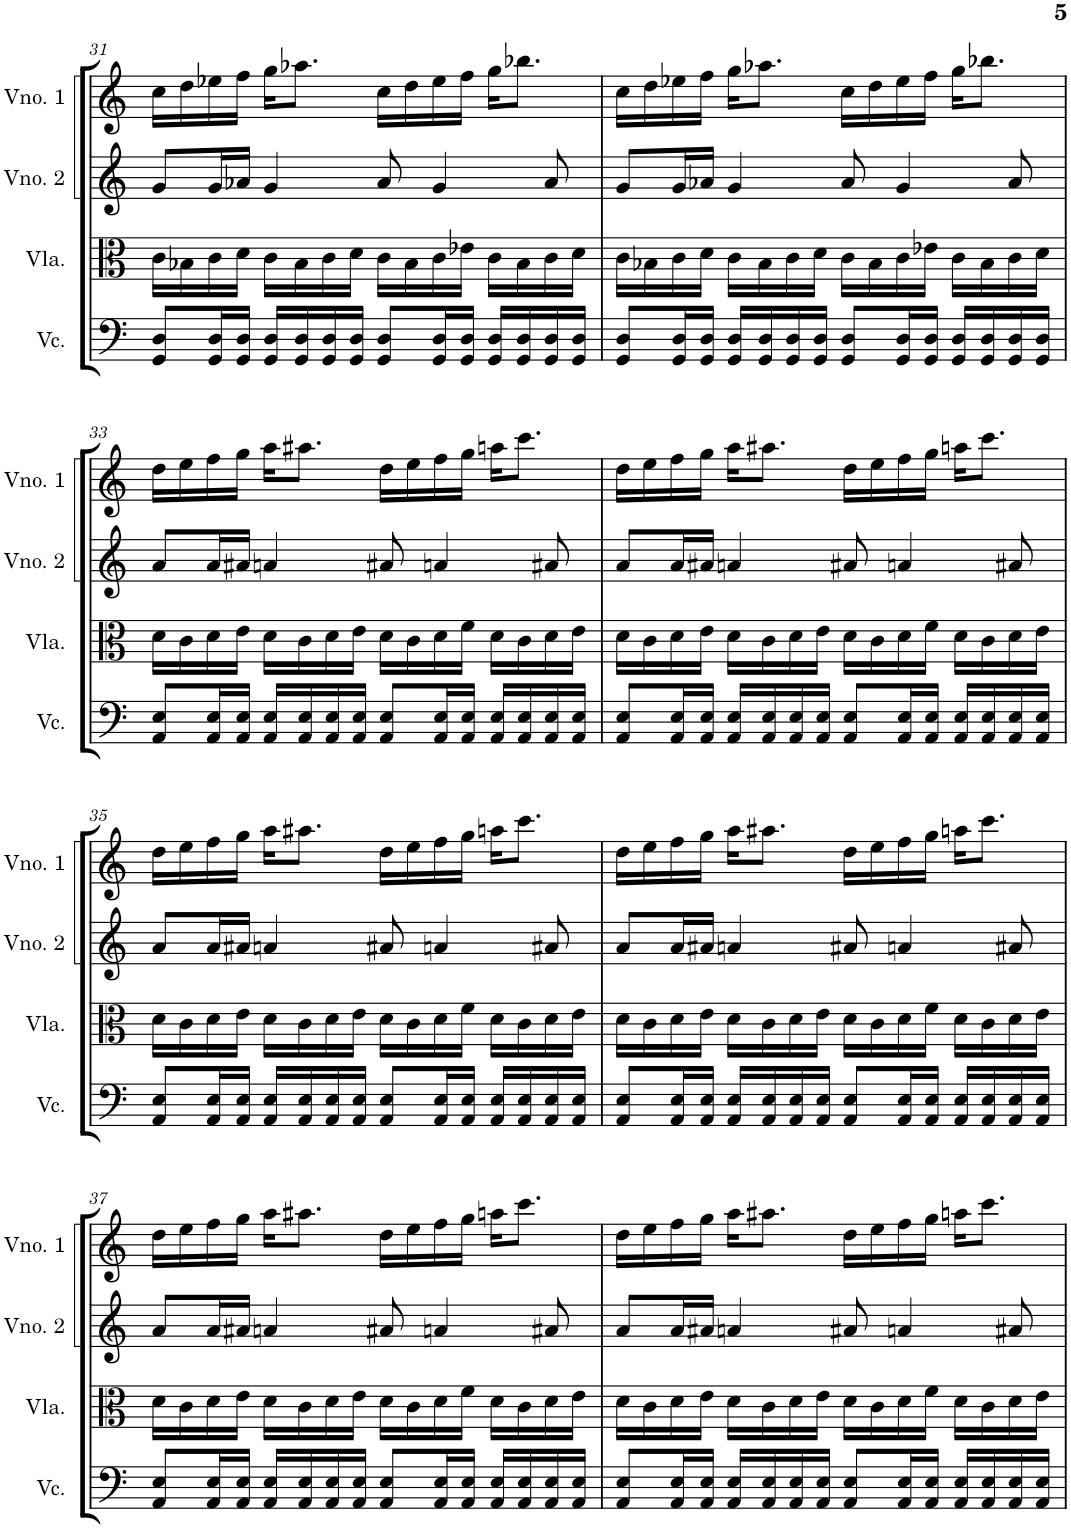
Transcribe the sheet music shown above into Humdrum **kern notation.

**kern	**kern	**kern	**kern
*part4	*part3	*part2	*part1
*staff4	*staff3	*staff2	*staff1
*I"Violoncelo	*I"Viola	*I"Violino 2	*I"Violino 1
*I'Vc.	*I'Vla.	*I'Vno. 2	*I'Vno. 1
!!LO:PB:g=z
*clefF4	*clefC3	*clefG2	*clefG2
*k[]	*k[]	*k[]	*k[]
*M4/4	*M4/4	*M4/4	*M4/4
=31	=31	=31	=31
8GG/ 8D/L	16c\LL	8g/L	16cc\LL
.	16B-X\	.	16dd\
16GG/ 16D/L	16c\	16g/L	16ee-X\
16GG/ 16D/JJ	16d\JJ	16a-X/JJ	16ff\JJ
16GG/ 16D/LL	16c\LL	4g/	16gg\KL
16GG/ 16D/	16B-\	.	8.aa-X\J
16GG/ 16D/	16c\	.	.
16GG/ 16D/JJ	16d\JJ	.	.
8GG/ 8D/L	16c\LL	8a-/	16cc\LL
.	16B-\	.	16dd\
16GG/ 16D/L	16c\	4g/	16ee-\
16GG/ 16D/JJ	16e-X\JJ	.	16ff\JJ
16GG/ 16D/LL	16c\LL	.	16gg\KL
16GG/ 16D/	16B-\	.	8.bb-X\J
16GG/ 16D/	16c\	8a-/	.
16GG/ 16D/JJ	16d\JJ	.	.
=32	=32	=32	=32
8GG/ 8D/L	16c\LL	8g/L	16cc\LL
.	16B-X\	.	16dd\
16GG/ 16D/L	16c\	16g/L	16ee-X\
16GG/ 16D/JJ	16d\JJ	16a-X/JJ	16ff\JJ
16GG/ 16D/LL	16c\LL	4g/	16gg\KL
16GG/ 16D/	16B-\	.	8.aa-X\J
16GG/ 16D/	16c\	.	.
16GG/ 16D/JJ	16d\JJ	.	.
8GG/ 8D/L	16c\LL	8a-/	16cc\LL
.	16B-\	.	16dd\
16GG/ 16D/L	16c\	4g/	16ee-\
16GG/ 16D/JJ	16e-X\JJ	.	16ff\JJ
16GG/ 16D/LL	16c\LL	.	16gg\KL
16GG/ 16D/	16B-\	.	8.bb-X\J
16GG/ 16D/	16c\	8a-/	.
16GG/ 16D/JJ	16d\JJ	.	.
!!LO:LB:g=z
=33	=33	=33	=33
8AA/ 8E/L	16d\LL	8a/L	16dd\LL
.	16c\	.	16ee\
16AA/ 16E/L	16d\	16a/L	16ff\
16AA/ 16E/JJ	16e\JJ	16a#X/JJ	16gg\JJ
16AA/ 16E/LL	16d\LL	4an/	16aa\KL
16AA/ 16E/	16c\	.	8.aa#X\J
16AA/ 16E/	16d\	.	.
16AA/ 16E/JJ	16e\JJ	.	.
8AA/ 8E/L	16d\LL	8a#X/	16dd\LL
.	16c\	.	16ee\
16AA/ 16E/L	16d\	4an/	16ff\
16AA/ 16E/JJ	16f\JJ	.	16gg\JJ
16AA/ 16E/LL	16d\LL	.	16aan\KL
16AA/ 16E/	16c\	.	8.ccc\J
16AA/ 16E/	16d\	8a#X/	.
16AA/ 16E/JJ	16e\JJ	.	.
=34	=34	=34	=34
8AA/ 8E/L	16d\LL	8a/L	16dd\LL
.	16c\	.	16ee\
16AA/ 16E/L	16d\	16a/L	16ff\
16AA/ 16E/JJ	16e\JJ	16a#X/JJ	16gg\JJ
16AA/ 16E/LL	16d\LL	4an/	16aa\KL
16AA/ 16E/	16c\	.	8.aa#X\J
16AA/ 16E/	16d\	.	.
16AA/ 16E/JJ	16e\JJ	.	.
8AA/ 8E/L	16d\LL	8a#X/	16dd\LL
.	16c\	.	16ee\
16AA/ 16E/L	16d\	4an/	16ff\
16AA/ 16E/JJ	16f\JJ	.	16gg\JJ
16AA/ 16E/LL	16d\LL	.	16aan\KL
16AA/ 16E/	16c\	.	8.ccc\J
16AA/ 16E/	16d\	8a#X/	.
16AA/ 16E/JJ	16e\JJ	.	.
!!LO:LB:g=z
=35	=35	=35	=35
8AA/ 8E/L	16d\LL	8a/L	16dd\LL
.	16c\	.	16ee\
16AA/ 16E/L	16d\	16a/L	16ff\
16AA/ 16E/JJ	16e\JJ	16a#X/JJ	16gg\JJ
16AA/ 16E/LL	16d\LL	4an/	16aa\KL
16AA/ 16E/	16c\	.	8.aa#X\J
16AA/ 16E/	16d\	.	.
16AA/ 16E/JJ	16e\JJ	.	.
8AA/ 8E/L	16d\LL	8a#X/	16dd\LL
.	16c\	.	16ee\
16AA/ 16E/L	16d\	4an/	16ff\
16AA/ 16E/JJ	16f\JJ	.	16gg\JJ
16AA/ 16E/LL	16d\LL	.	16aan\KL
16AA/ 16E/	16c\	.	8.ccc\J
16AA/ 16E/	16d\	8a#X/	.
16AA/ 16E/JJ	16e\JJ	.	.
=36	=36	=36	=36
8AA/ 8E/L	16d\LL	8a/L	16dd\LL
.	16c\	.	16ee\
16AA/ 16E/L	16d\	16a/L	16ff\
16AA/ 16E/JJ	16e\JJ	16a#X/JJ	16gg\JJ
16AA/ 16E/LL	16d\LL	4an/	16aa\KL
16AA/ 16E/	16c\	.	8.aa#X\J
16AA/ 16E/	16d\	.	.
16AA/ 16E/JJ	16e\JJ	.	.
8AA/ 8E/L	16d\LL	8a#X/	16dd\LL
.	16c\	.	16ee\
16AA/ 16E/L	16d\	4an/	16ff\
16AA/ 16E/JJ	16f\JJ	.	16gg\JJ
16AA/ 16E/LL	16d\LL	.	16aan\KL
16AA/ 16E/	16c\	.	8.ccc\J
16AA/ 16E/	16d\	8a#X/	.
16AA/ 16E/JJ	16e\JJ	.	.
!!LO:LB:g=z
=37	=37	=37	=37
8AA/ 8E/L	16d\LL	8a/L	16dd\LL
.	16c\	.	16ee\
16AA/ 16E/L	16d\	16a/L	16ff\
16AA/ 16E/JJ	16e\JJ	16a#X/JJ	16gg\JJ
16AA/ 16E/LL	16d\LL	4an/	16aa\KL
16AA/ 16E/	16c\	.	8.aa#X\J
16AA/ 16E/	16d\	.	.
16AA/ 16E/JJ	16e\JJ	.	.
8AA/ 8E/L	16d\LL	8a#X/	16dd\LL
.	16c\	.	16ee\
16AA/ 16E/L	16d\	4an/	16ff\
16AA/ 16E/JJ	16f\JJ	.	16gg\JJ
16AA/ 16E/LL	16d\LL	.	16aan\KL
16AA/ 16E/	16c\	.	8.ccc\J
16AA/ 16E/	16d\	8a#X/	.
16AA/ 16E/JJ	16e\JJ	.	.
=38	=38	=38	=38
8AA/ 8E/L	16d\LL	8a/L	16dd\LL
.	16c\	.	16ee\
16AA/ 16E/L	16d\	16a/L	16ff\
16AA/ 16E/JJ	16e\JJ	16a#X/JJ	16gg\JJ
16AA/ 16E/LL	16d\LL	4an/	16aa\KL
16AA/ 16E/	16c\	.	8.aa#X\J
16AA/ 16E/	16d\	.	.
16AA/ 16E/JJ	16e\JJ	.	.
8AA/ 8E/L	16d\LL	8a#X/	16dd\LL
.	16c\	.	16ee\
16AA/ 16E/L	16d\	4an/	16ff\
16AA/ 16E/JJ	16f\JJ	.	16gg\JJ
16AA/ 16E/LL	16d\LL	.	16aan\KL
16AA/ 16E/	16c\	.	8.ccc\J
16AA/ 16E/	16d\	8a#X/	.
16AA/ 16E/JJ	16e\JJ	.	.
=	=	=	=
*-	*-	*-	*-
